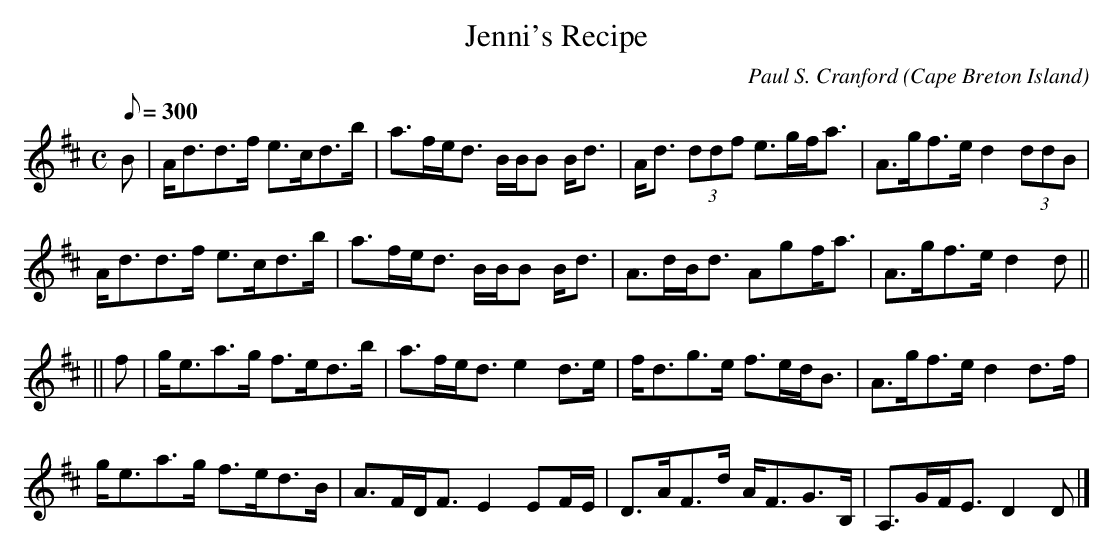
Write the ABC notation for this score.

X:1
T:Jenni's Recipe
C:Paul S. Cranford
O:Cape Breton Island
L:1/8
Q:300
M:C
K:D
B|A<dd>f e>cd>b|a>fe<d B/B/B B<d|A<d (3ddf e>gf<a|A>gf>e d2 (3ddB|
A<dd>f e>cd>b|a>fe<d B/B/B B<d|A>dB<d Agf<a|A>gf>e d2 d||
||f|g<ea>g f>ed>b|a>fe<d e2 d>e|f<dg>e f>ed<B|A>gf>e d2 d>f|
g<ea>g f>ed>B|A>FD<F E2 EF/E/|D>AF>d A<FG>B,|A,>GF<E D2 D|]
